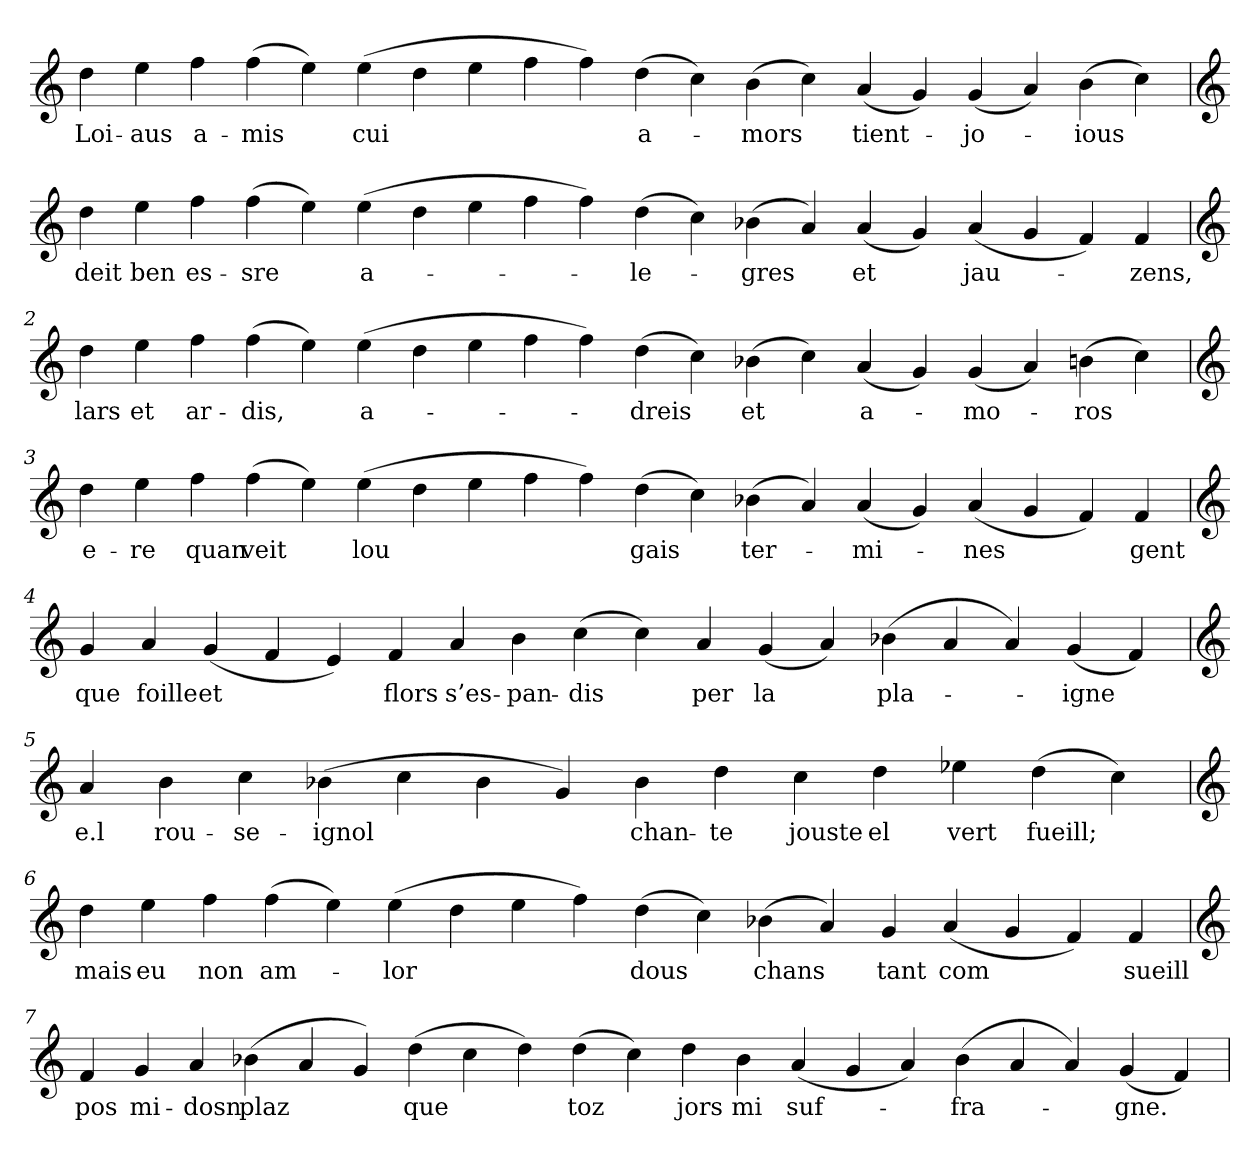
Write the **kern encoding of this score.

**kern	**text
*part1	*part1
*staff1	*staff1
*clefG2	*
=	=
4dd	Loi-
4ee	-aus
4ff	a-
(4ff	-mis
4ee)	.
(4ee	cui
4dd	.
4ee	.
4ff	.
4ff)	.
(4dd	a-
4cc)	.
(4b	-mors
4cc)	.
(4a	tient-
4g)	.
(4g	-jo-
4a)	.
(4b	-ious
4cc)	.
=1	=1
*clefG2	*
4dd	deit
4ee	ben
4ff	es-
(4ff	-sre
4ee)	.
(4ee	a-
4dd	.
4ee	.
4ff	.
4ff)	.
(4dd	-le-
4cc)	.
(4b-X	-gres
4a)	.
(4a	et
4g)	.
(4a	jau-
4g	.
4f)	.
4f	-zens,
=2	=2
*clefG2	*
4dd	lars
4ee	et
4ff	ar-
(4ff	-dis,
4ee)	.
(4ee	a-
4dd	.
4ee	.
4ff	.
4ff)	.
(4dd	-dreis
4cc)	.
(4b-X	et
4cc)	.
(4a	a-
4g)	.
(4g	-mo-
4a)	.
(4bn	-ros
4cc)	.
=3	=3
*clefG2	*
4dd	e-
4ee	-re
4ff	quan
(4ff	veit
4ee)	.
(4ee	lou
4dd	.
4ee	.
4ff	.
4ff)	.
(4dd	gais
4cc)	.
(4b-X	ter-
4a)	.
(4a	-mi-
4g)	.
(4a	-nes
4g	.
4f)	.
4f	gent
=4	=4
*clefG2	*
4g	que
4a	foille
(4g	et
4f	.
4e)	.
4f	flors
4a	s’es-
4b	-pan-
(4cc	-dis
4cc)	.
4a	per
(4g	la
4a)	.
(4b-X	pla-
4a	.
4a)	.
(4g	-igne
4f)	.
=5	=5
*clefG2	*
4a	e.l
4b	rou-
4cc	-se-
(4b-X	-ignol
4cc	.
4b-	.
4g)	.
4b-	chan-
4dd	-te
4cc	jouste
4dd	el
4ee-X	vert
(4dd	fueill;
4cc)	.
=6	=6
*clefG2	*
4dd	mais
4ee	eu
4ff	non
(4ff	am-
4ee)	.
(4ee	-lor
4dd	.
4ee	.
4ff)	.
(4dd	dous
4cc)	.
(4b-X	chans
4a)	.
4g	tant
(4a	com
4g	.
4f)	.
4f	sueill
=7	=7
*clefG2	*
4f	pos
4g	mi-
4a	-dosn
(4b-X	plaz
4a	.
4g)	.
(4dd	que
4cc	.
4dd)	.
(4dd	toz
4cc)	.
4dd	jors
4b-	mi
(4a	suf-
4g	.
4a)	.
(4b-	-fra-
4a	.
4a)	.
(4g	-gne.
4f)	.
=	=
*-	*-
